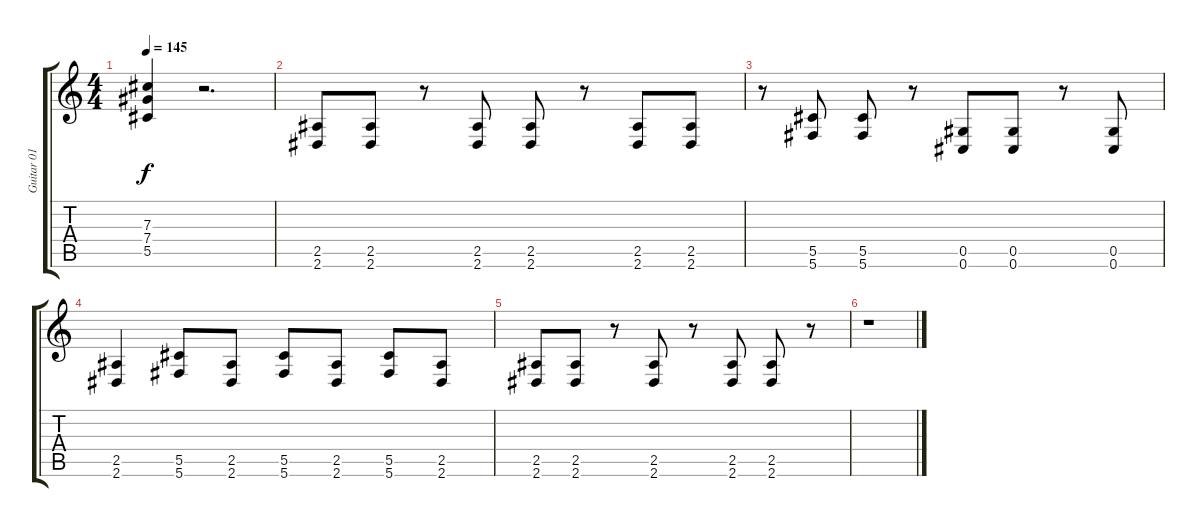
\track ("Guitar 01" "Guitar 01") {instrument distortionguitar}
\staff {score tabs}
\tuning (Eb4 Bb3 Gb3 Db3 Ab2 Db2) {hide}
\ts (4 4)
\tempo 145
\clef g2
\ks c
(7.3 7.4 5.5).4{dy f} r.2{d} |
(2.5 2.6).8 (2.5 2.6).8 r.8 (2.5 2.6).8 (2.5 2.6).8 r.8 (2.5 2.6).8 (2.5 2.6).8 |
r.8 (5.5 5.6).8 (5.5 5.6).8 r.8 (0.5 0.6).8 (0.5 0.6).8 r.8 (0.5 0.6).8 |
(2.5 2.6).4 (5.5 5.6).8 (2.5 2.6).8 (5.5 5.6).8 (2.5 2.6).8 (5.5 5.6).8 (2.5 2.6).8 |
(2.5 2.6).8 (2.5 2.6).8 r.8 (2.5 2.6).8 r.8 (2.5 2.6).8 (2.5 2.6).8 r.8 |
r.1
